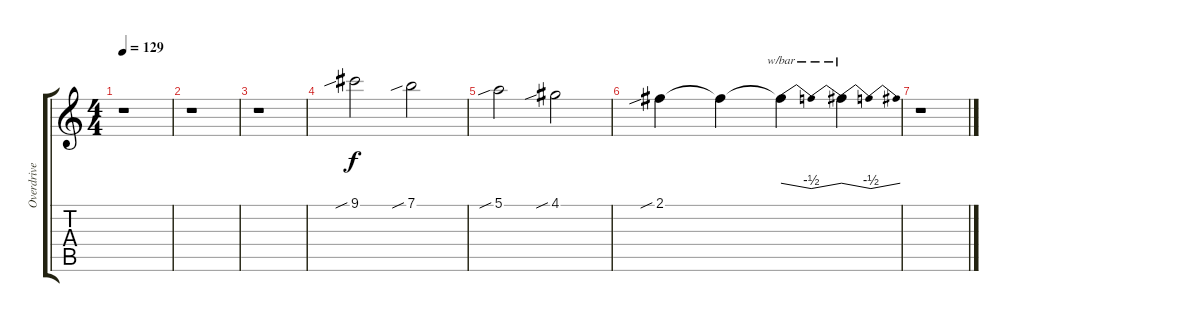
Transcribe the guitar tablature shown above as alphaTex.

\track ("Overdrive" "Overdrive") {instrument overdrivenguitar}
\staff {score tabs}
\tuning (E4 B3 G3 D3 A2 D2) {hide}
\ts (4 4)
\tempo 129
\clef g2
\ks c
r.1{dy f} |
r.1 |
r.1 |
9.1{sib}.2 7.1{sib}.2 |
5.1{sib}.2 4.1{sib}.2 |
2.1{sib}.4 2.1{t}.4 2.1{t}.4{tbe (dip default 0 0 30 -2 60 0)} 2.1{t}.4{tbe (dip default 0 0 30 -2 60 0)} |
r.1
